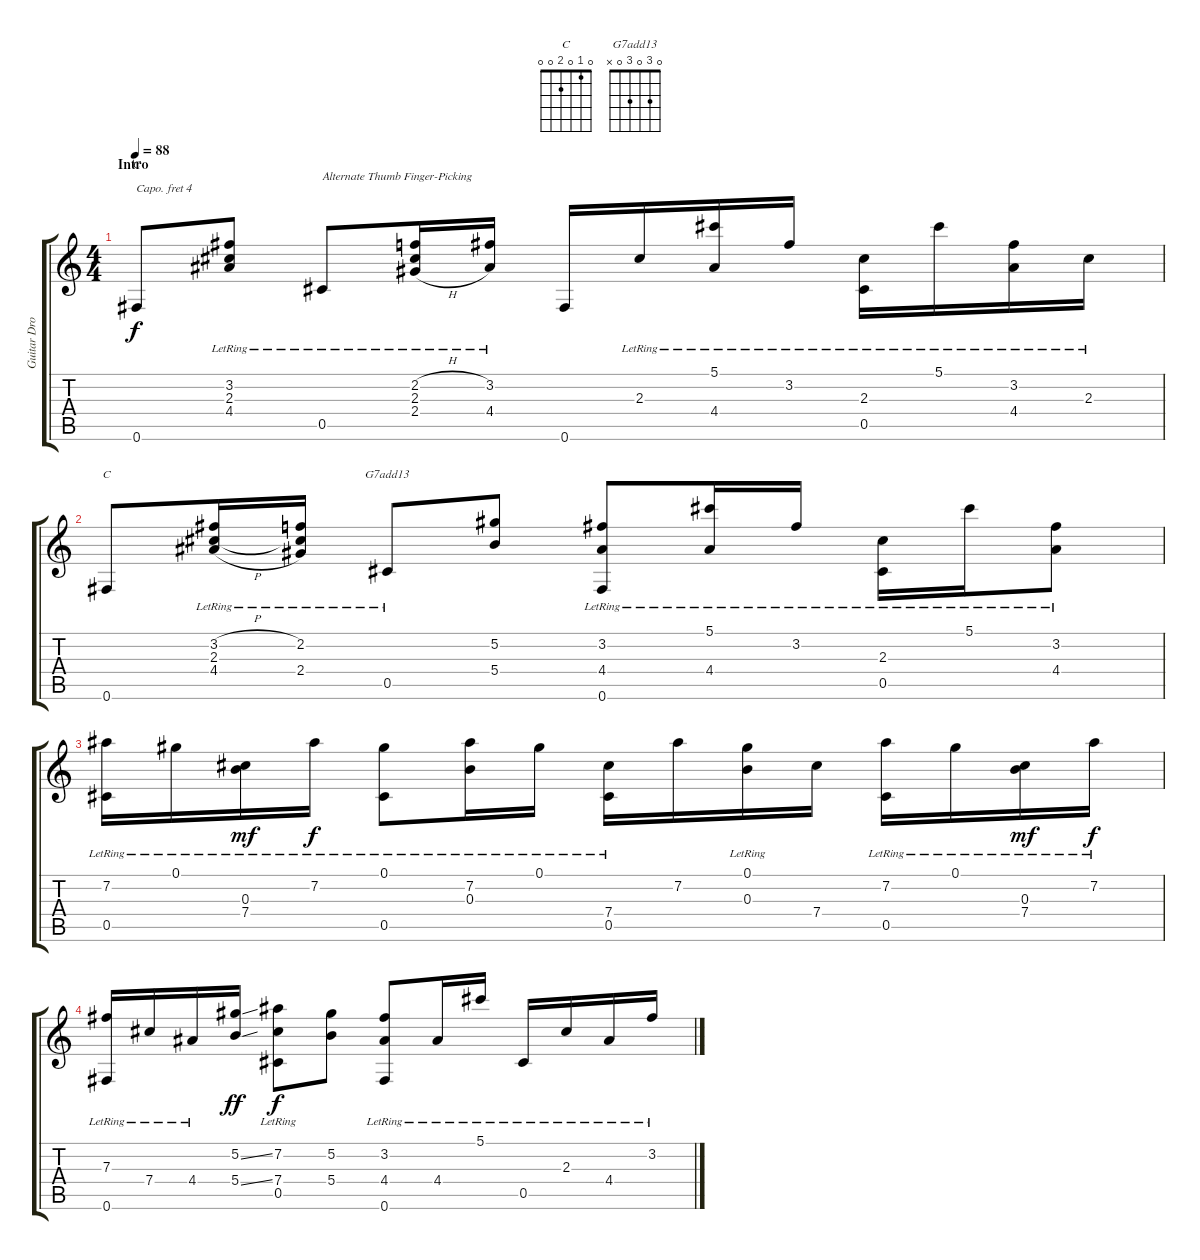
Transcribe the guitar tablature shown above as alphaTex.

\track ("Guitar Dropped D" "Guitar Dro") {instrument acousticguitarsteel}
\staff {score tabs}
\capo 4
\tuning (E4 B3 G3 D3 A2 D2) {hide}
\chord ("C" 3 1 0 2 0 0)
\chord ("C" 0 1 0 2 0 0)
\chord ("G7add13" 0 3 0 3 0 x)
\ts (4 4)
\section ("" "Intro")
\tempo 88
\clef g2
\ks c
0.6.8{ch "C" dy f instrument acousticguitarsteel} (3.2{lr} 2.3{lr} 4.4{lr}).8 0.5{lr}.8{txt "Alternate Thumb Finger-Picking"} (2.2{h} 2.3{lr} 2.4{h}).16 (3.2{lr} 4.4{lr}).16 0.6.16 2.3{lr}.16 (5.1{lr} 4.4{lr}).16 3.2{lr}.16 (2.3{lr} 0.5{lr}).16 5.1{lr}.16 (3.2{lr} 4.4{lr}).16 2.3{lr}.16 |
0.6.8{ch "C"} (3.2{h} 2.3{lr} 4.4{h}).16 (2.2{lr} 2.3{t} 2.4{lr}).16 0.5{lr}.8{ch "G7add13"} (5.2 5.4).8 (3.2{lr} 4.4{lr} 0.6).8 (5.1{lr} 4.4{lr}).16 3.2{lr}.16 (2.3{lr} 0.5{lr}).16 5.1{lr}.16 (3.2{lr} 4.4{lr}).8 |
(7.2 0.5{lr}).16 0.1{lr}.16 (0.3{lr} 7.4{lr}).16{dy mf} 7.2{lr}.16{dy f} (0.1{lr} 0.5{lr}).8 (7.2 0.3{lr}).16 0.1{lr}.16 (7.4 0.5{lr}).16 7.2.16 (0.1{lr} 0.3{lr}).16 7.4.16 (7.2 0.5{lr}).16 0.1{lr}.16 (0.3{lr} 7.4{lr}).16{dy mf} 7.2{lr}.16{dy f} |
(7.3{lr} 0.6).16 7.4{lr}.16 4.4{lr}.16 (5.2{ss} 5.4{ss}).16{dy ff} (7.2 7.4 0.5{lr}).8{dy f} (5.2 5.4).8 (3.2{lr} 4.4{lr} 0.6).8 4.4{lr}.16 5.1{lr}.16 0.5{lr}.16 2.3{lr}.16 4.4{lr}.16 3.2{lr}.16
